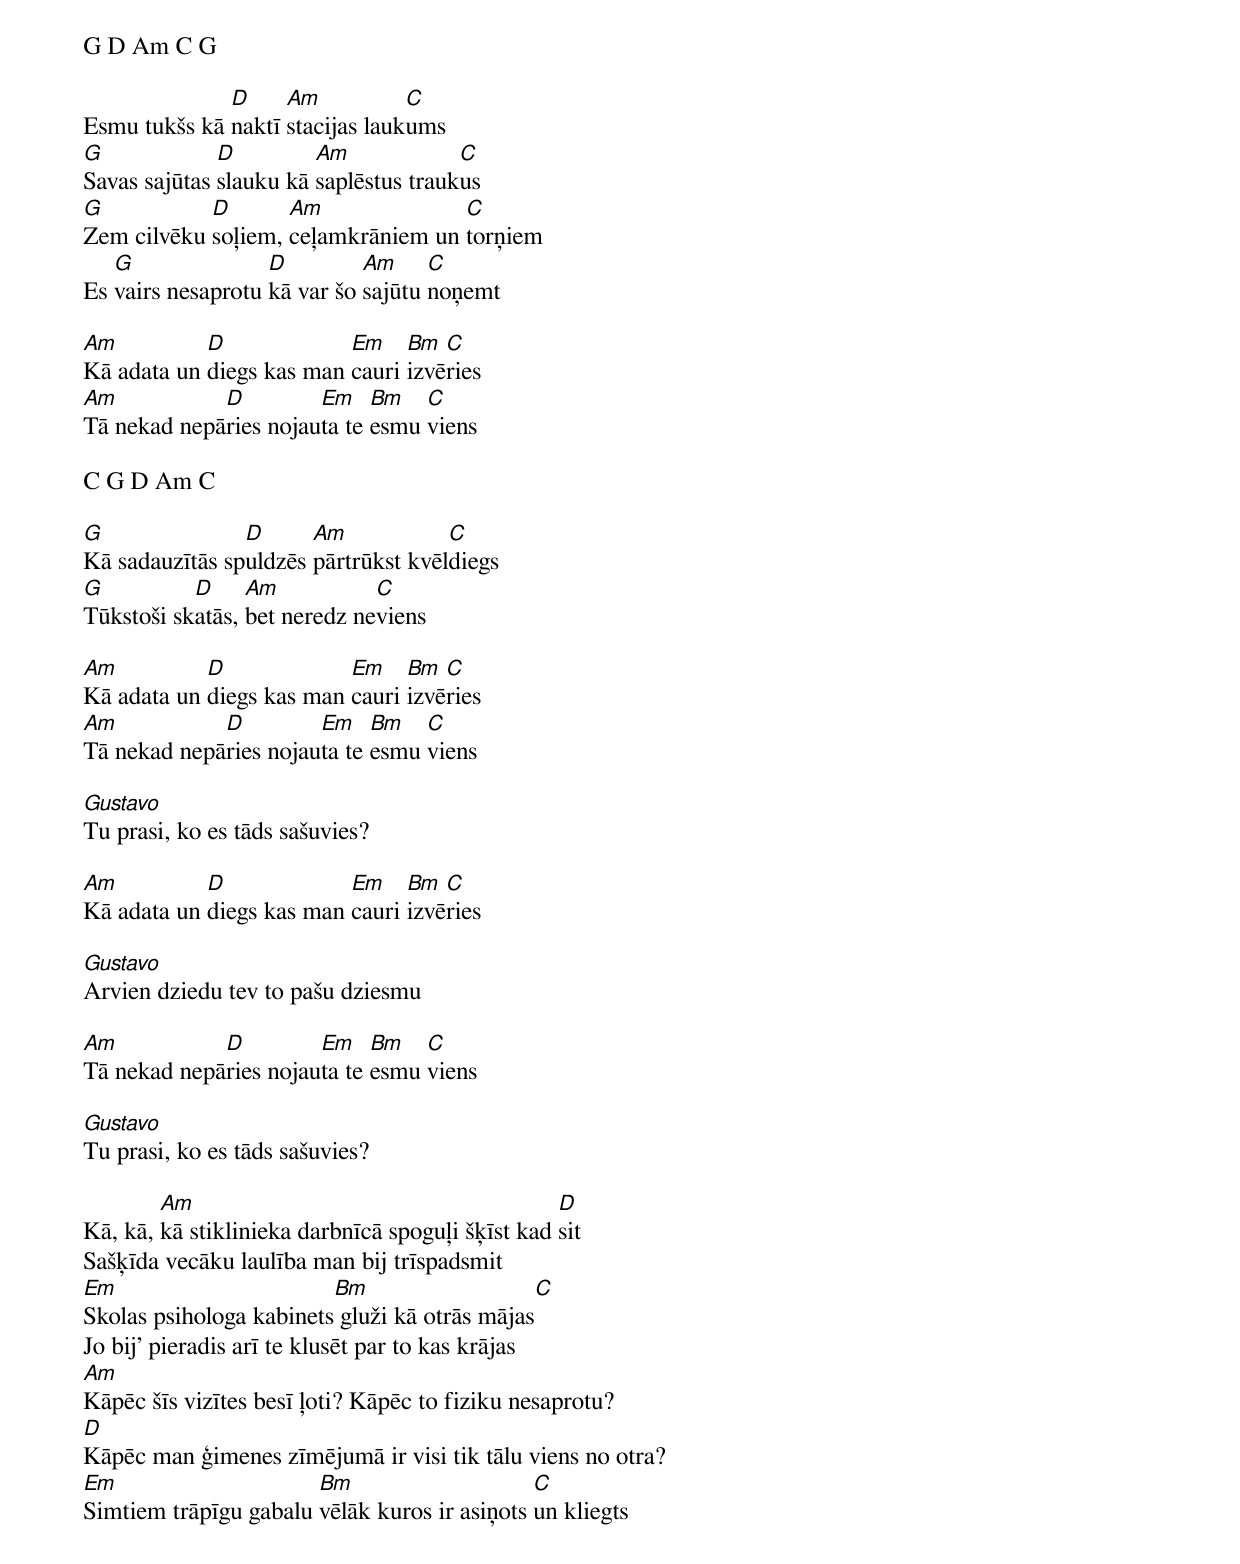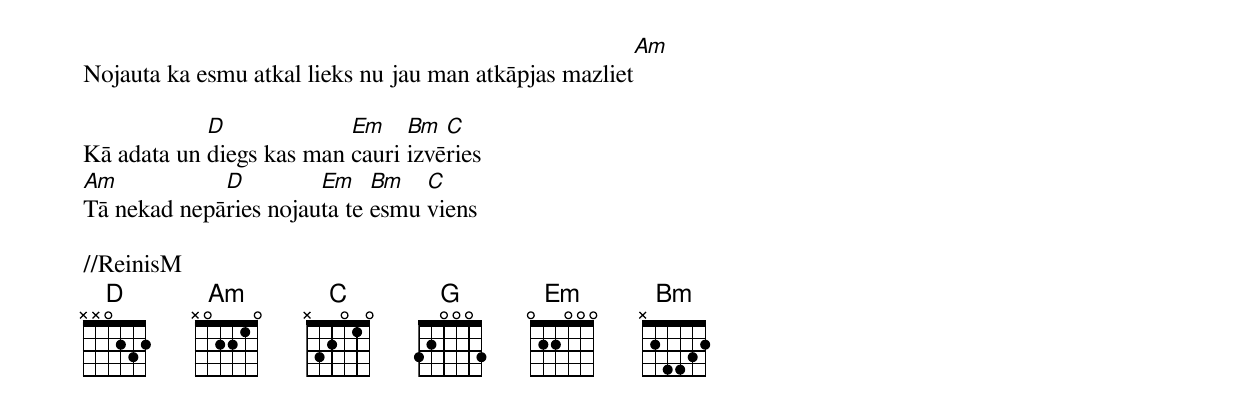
G D Am C G

Esmu tukšs kā [D]naktī [Am]stacijas lauk[C]ums
[G]Savas sajūtas [D]slauku kā [Am]saplēstus trauk[C]us
[G]Zem cilvēku [D]soļiem, [Am]ceļamkrāniem un [C]torņiem
Es [G]vairs nesaprotu [D]kā var šo [Am]sajūtu [C]noņemt

[Am]Kā adata un [D]diegs kas man [Em]cauri [Bm]izvē[C]ries
[Am]Tā nekad nepā[D]ries nojau[Em]ta te [Bm]esmu [C]viens

C G D Am C

[G]Kā sadauzītās sp[D]uldzēs [Am]pārtrūkst kvēl[C]diegs
[G]Tūkstoši sk[D]atās, [Am]bet neredz ne[C]viens

[Am]Kā adata un [D]diegs kas man [Em]cauri [Bm]izvē[C]ries
[Am]Tā nekad nepā[D]ries nojau[Em]ta te [Bm]esmu [C]viens

[Gustavo]
Tu prasi, ko es tāds sašuvies?

[Am]Kā adata un [D]diegs kas man [Em]cauri [Bm]izvē[C]ries

[Gustavo]
Arvien dziedu tev to pašu dziesmu

[Am]Tā nekad nepā[D]ries nojau[Em]ta te [Bm]esmu [C]viens

[Gustavo]
Tu prasi, ko es tāds sašuvies?

Kā, kā, [Am]kā stiklinieka darbnīcā spoguļi šķīst kad [D]sit
Sašķīda vеcāku laulība man bij trīspadsmit
[Em]Skolas psihologa kabinets[Bm] gluži kā otrās mājas[C]
Jo bij' pieradis arī te klusēt par to kas krājas
[Am]Kāpēc šīs vizītes besī ļoti? Kāpēc to fiziku nesaprotu?
[D]Kāpēc man ģimenes zīmējumā ir visi tik tālu viens no otra?
[Em]Simtiem trāpīgu gabalu [Bm]vēlāk kuros ir asiņots [C]un kliegts
Nojauta ka esmu atkal lieks nu jau man atkāpjas mazliet[Am]

Kā adata un [D]diegs kas man [Em]cauri [Bm]izvē[C]ries
[Am]Tā nekad nepā[D]ries nojau[Em]ta te [Bm]esmu [C]viens

//ReinisM
